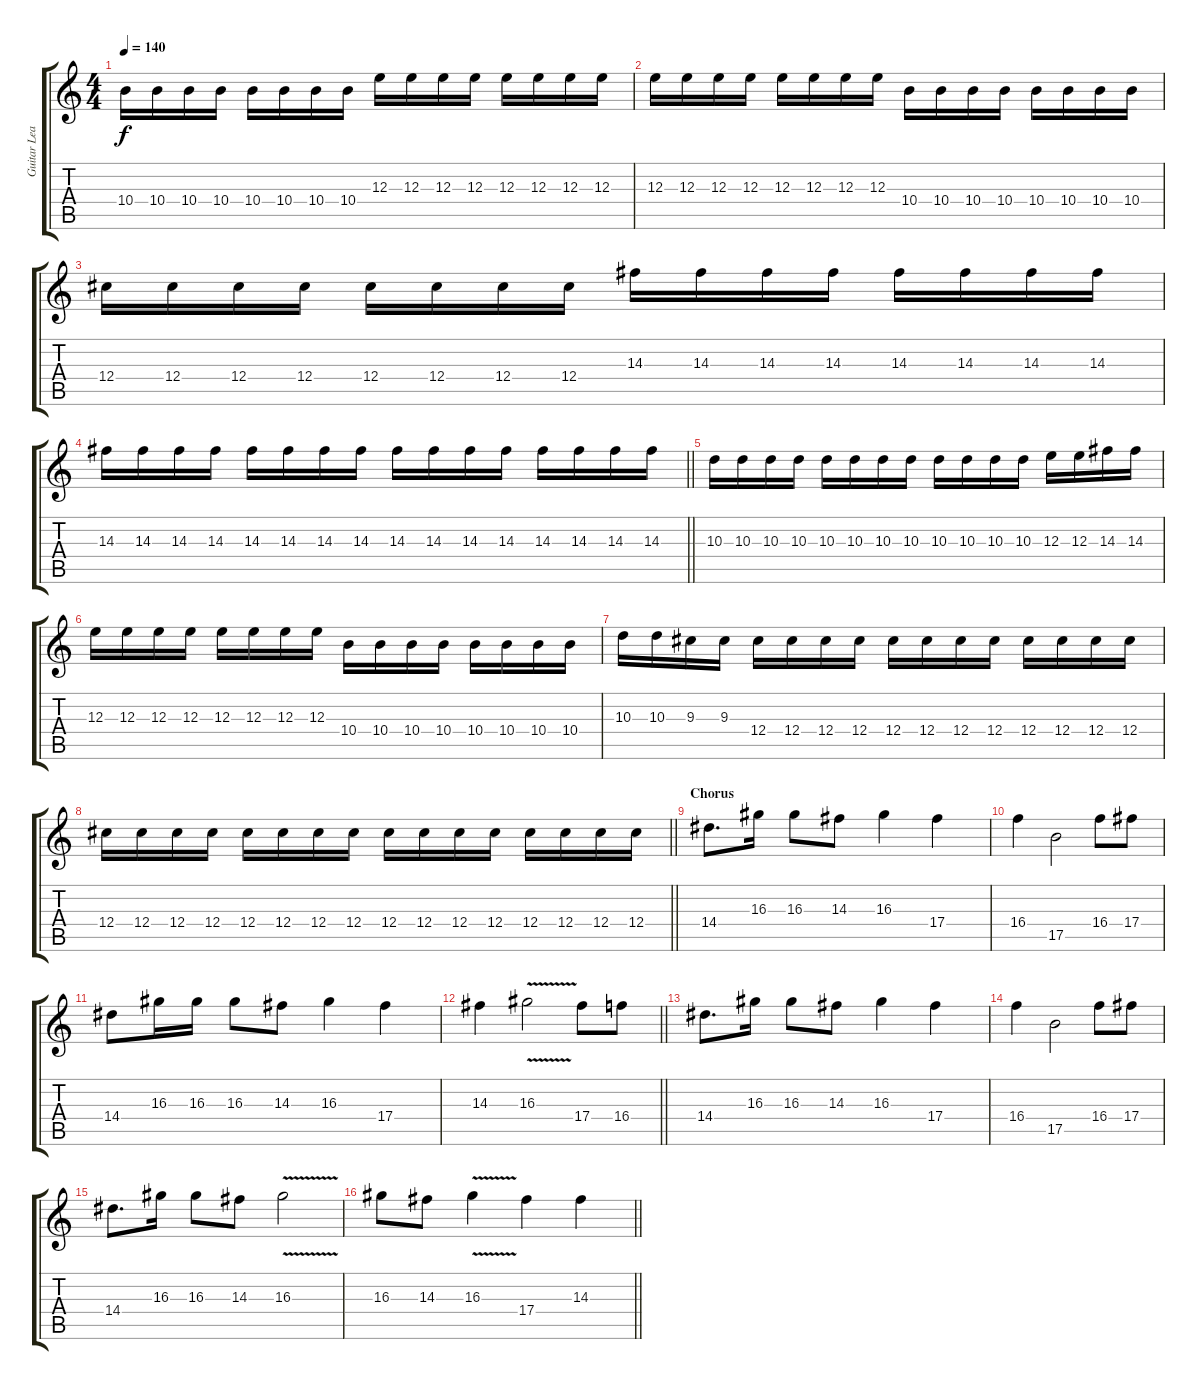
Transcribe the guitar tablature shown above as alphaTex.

\track ("Guitar Lead I" "Guitar Lea") {instrument distortionguitar}
\staff {score tabs}
\tuning (Db4 Ab3 E3 Db3 Gb2 Db2) {hide}
\ts (4 4)
\section ("" "")
\tempo 140
\clef g2
\ks c
10.4.16{dy f} 10.4.16 10.4.16 10.4.16 10.4.16 10.4.16 10.4.16 10.4.16 12.3.16 12.3.16 12.3.16 12.3.16 12.3.16 12.3.16 12.3.16 12.3.16 |
12.3.16 12.3.16 12.3.16 12.3.16 12.3.16 12.3.16 12.3.16 12.3.16 10.4.16 10.4.16 10.4.16 10.4.16 10.4.16 10.4.16 10.4.16 10.4.16 |
12.4.16 12.4.16 12.4.16 12.4.16 12.4.16 12.4.16 12.4.16 12.4.16 14.3.16 14.3.16 14.3.16 14.3.16 14.3.16 14.3.16 14.3.16 14.3.16 |
\barLineRight lightlight
14.3.16 14.3.16 14.3.16 14.3.16 14.3.16 14.3.16 14.3.16 14.3.16 14.3.16 14.3.16 14.3.16 14.3.16 14.3.16 14.3.16 14.3.16 14.3.16 |
\section ("" "")
10.3.16 10.3.16 10.3.16 10.3.16 10.3.16 10.3.16 10.3.16 10.3.16 10.3.16 10.3.16 10.3.16 10.3.16 12.3.16 12.3.16 14.3.16 14.3.16 |
12.3.16 12.3.16 12.3.16 12.3.16 12.3.16 12.3.16 12.3.16 12.3.16 10.4.16 10.4.16 10.4.16 10.4.16 10.4.16 10.4.16 10.4.16 10.4.16 |
10.3.16 10.3.16 9.3.16 9.3.16 12.4.16 12.4.16 12.4.16 12.4.16 12.4.16 12.4.16 12.4.16 12.4.16 12.4.16 12.4.16 12.4.16 12.4.16 |
\barLineRight lightlight
12.4.16 12.4.16 12.4.16 12.4.16 12.4.16 12.4.16 12.4.16 12.4.16 12.4.16 12.4.16 12.4.16 12.4.16 12.4.16 12.4.16 12.4.16 12.4.16 |
\section ("" "Chorus")
14.4.8{d} 16.3.16 16.3.8 14.3.8 16.3.4 17.4.4 |
16.4.4 17.5.2 16.4.8 17.4.8 |
14.4.8 16.3.16 16.3.16 16.3.8 14.3.8 16.3.4 17.4.4 |
\barLineRight lightlight
14.3.4 16.3{v}.2 17.4.8 16.4.8 |
\section ("" "")
14.4.8{d} 16.3.16 16.3.8 14.3.8 16.3.4 17.4.4 |
16.4.4 17.5.2 16.4.8 17.4.8 |
14.4.8{d} 16.3.16 16.3.8 14.3.8 16.3{v}.2 |
\barLineRight lightlight
16.3.8 14.3.8 16.3{v}.4 17.4.4 14.3.4
